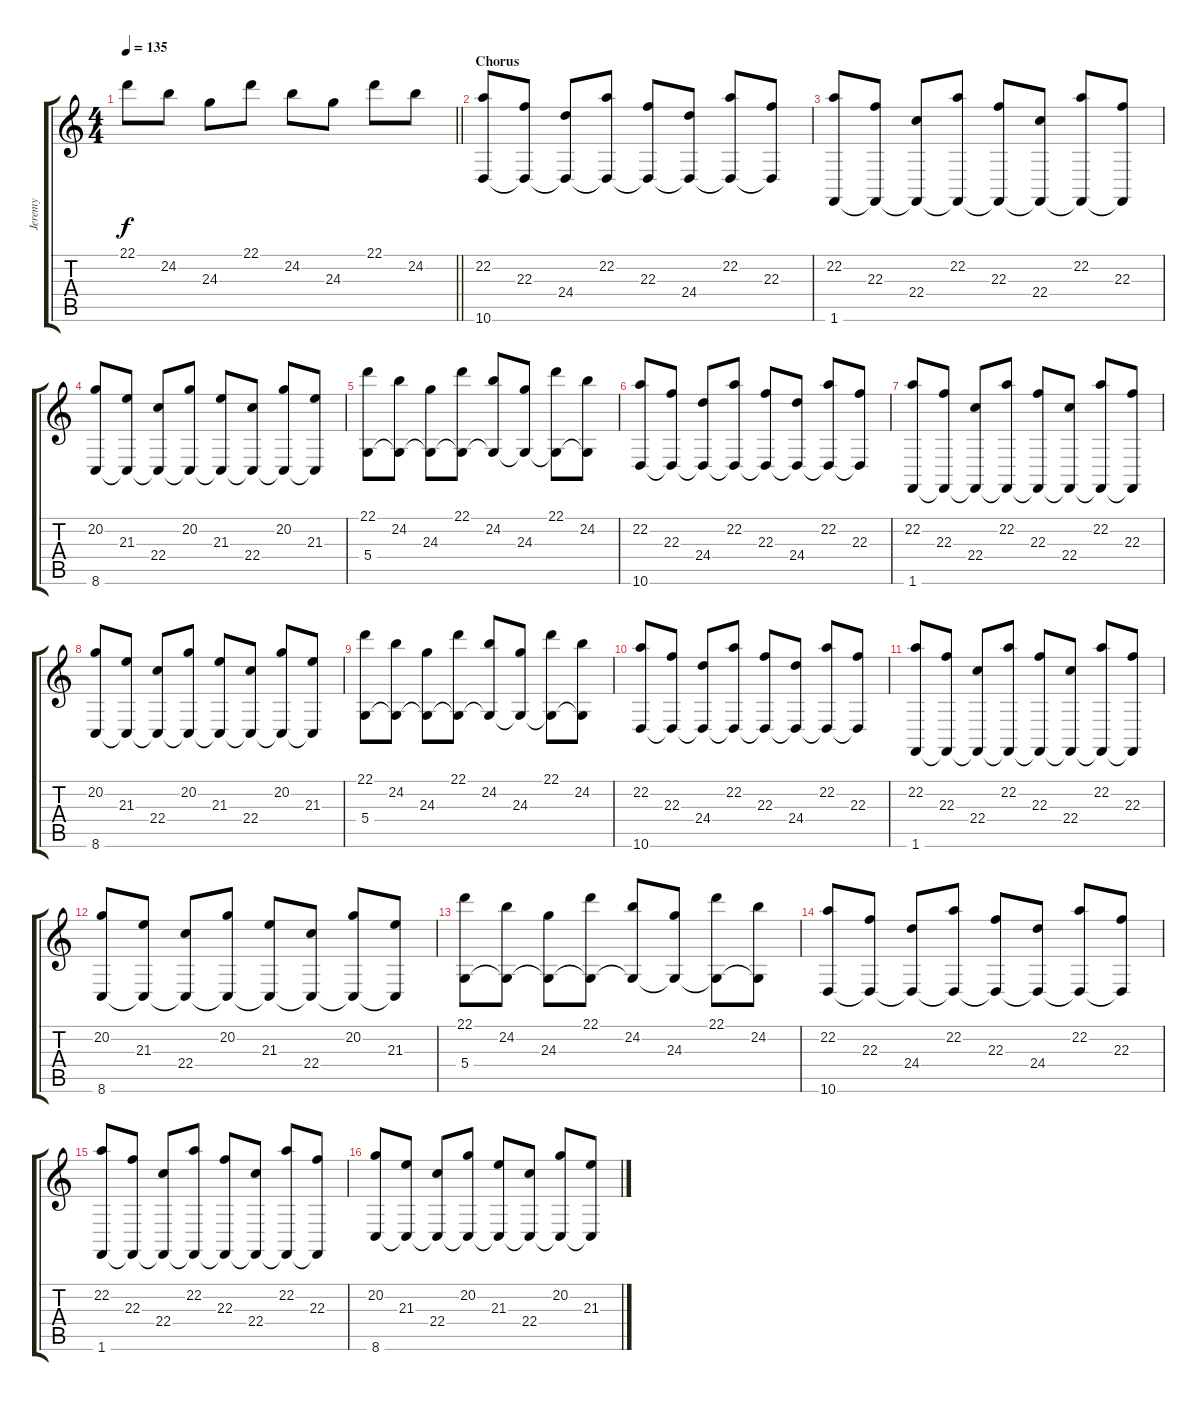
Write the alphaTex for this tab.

\track ("Jeremy" "Jeremy") {instrument lead2sawtooth}
\staff {score tabs}
\tuning (E4 B3 G3 D3 A2 E2) {hide}
\ts (4 4)
\tempo 135
\clef g2
\barLineRight lightlight
\ks c
22.1.8{dy f volume 10} 24.2.8 24.3.8 22.1.8 24.2.8 24.3.8 22.1.8 24.2.8 |
\section ("" "Chorus")
(22.2 10.6).8 (22.3 10.6{t}).8 (24.4 10.6{t}).8 (22.2 10.6{t}).8 (22.3 10.6{t}).8 (24.4 10.6{t}).8 (22.2 10.6{t}).8 (22.3 10.6{t}).8 |
(22.2 1.6).8 (22.3 1.6{t}).8 (22.4 1.6{t}).8 (22.2 1.6{t}).8 (22.3 1.6{t}).8 (22.4 1.6{t}).8 (22.2 1.6{t}).8 (22.3 1.6{t}).8 |
(20.2 8.6).8 (21.3 8.6{t}).8 (22.4 8.6{t}).8 (20.2 8.6{t}).8 (21.3 8.6{t}).8 (22.4 8.6{t}).8 (20.2 8.6{t}).8 (21.3 8.6{t}).8 |
(22.1 5.4).8 (24.2 5.4{t}).8 (24.3 5.4{t}).8 (22.1 5.4{t}).8 (24.2 5.4{t}).8 (24.3 5.4{t}).8 (22.1 5.4{t}).8 (24.2 5.4{t}).8 |
(22.2 10.6).8 (22.3 10.6{t}).8 (24.4 10.6{t}).8 (22.2 10.6{t}).8 (22.3 10.6{t}).8 (24.4 10.6{t}).8 (22.2 10.6{t}).8 (22.3 10.6{t}).8 |
(22.2 1.6).8 (22.3 1.6{t}).8 (22.4 1.6{t}).8 (22.2 1.6{t}).8 (22.3 1.6{t}).8 (22.4 1.6{t}).8 (22.2 1.6{t}).8 (22.3 1.6{t}).8 |
(20.2 8.6).8 (21.3 8.6{t}).8 (22.4 8.6{t}).8 (20.2 8.6{t}).8 (21.3 8.6{t}).8 (22.4 8.6{t}).8 (20.2 8.6{t}).8 (21.3 8.6{t}).8 |
(22.1 5.4).8 (24.2 5.4{t}).8 (24.3 5.4{t}).8 (22.1 5.4{t}).8 (24.2 5.4{t}).8 (24.3 5.4{t}).8 (22.1 5.4{t}).8 (24.2 5.4{t}).8 |
(22.2 10.6).8 (22.3 10.6{t}).8 (24.4 10.6{t}).8 (22.2 10.6{t}).8 (22.3 10.6{t}).8 (24.4 10.6{t}).8 (22.2 10.6{t}).8 (22.3 10.6{t}).8 |
(22.2 1.6).8 (22.3 1.6{t}).8 (22.4 1.6{t}).8 (22.2 1.6{t}).8 (22.3 1.6{t}).8 (22.4 1.6{t}).8 (22.2 1.6{t}).8 (22.3 1.6{t}).8 |
(20.2 8.6).8 (21.3 8.6{t}).8 (22.4 8.6{t}).8 (20.2 8.6{t}).8 (21.3 8.6{t}).8 (22.4 8.6{t}).8 (20.2 8.6{t}).8 (21.3 8.6{t}).8 |
(22.1 5.4).8 (24.2 5.4{t}).8 (24.3 5.4{t}).8 (22.1 5.4{t}).8 (24.2 5.4{t}).8 (24.3 5.4{t}).8 (22.1 5.4{t}).8 (24.2 5.4{t}).8 |
(22.2 10.6).8 (22.3 10.6{t}).8 (24.4 10.6{t}).8 (22.2 10.6{t}).8 (22.3 10.6{t}).8 (24.4 10.6{t}).8 (22.2 10.6{t}).8 (22.3 10.6{t}).8 |
(22.2 1.6).8 (22.3 1.6{t}).8 (22.4 1.6{t}).8 (22.2 1.6{t}).8 (22.3 1.6{t}).8 (22.4 1.6{t}).8 (22.2 1.6{t}).8 (22.3 1.6{t}).8 |
(20.2 8.6).8 (21.3 8.6{t}).8 (22.4 8.6{t}).8 (20.2 8.6{t}).8 (21.3 8.6{t}).8 (22.4 8.6{t}).8 (20.2 8.6{t}).8 (21.3 8.6{t}).8
